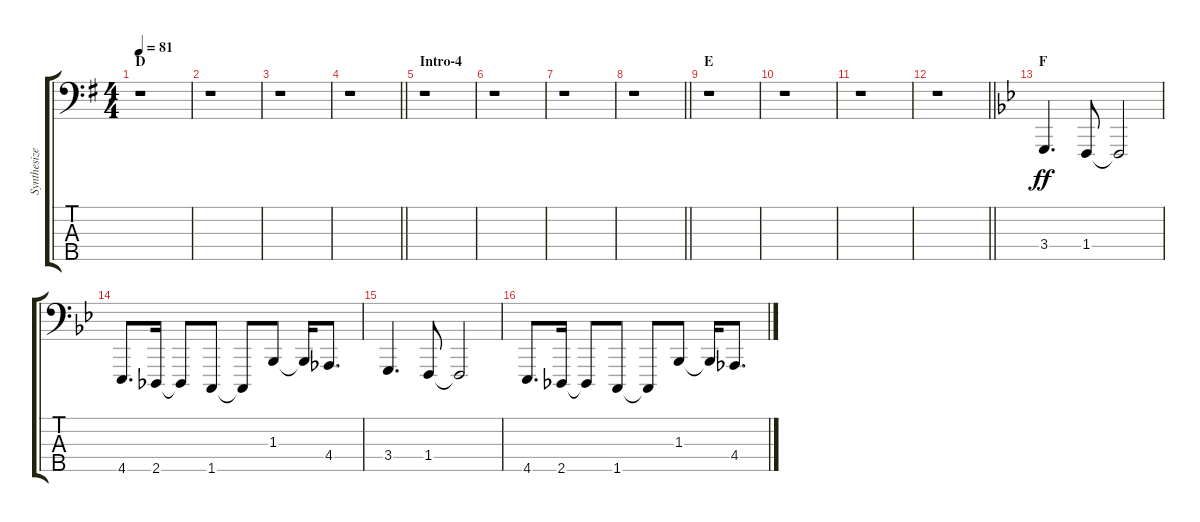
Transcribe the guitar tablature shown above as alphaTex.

\track ("Synthesizer IV" "Synthesize") {instrument lead1square}
\staff {score tabs}
\tuning (G2 D2 A1 E1 B0) {hide}
\ts (4 4)
\section ("" "D")
\tempo 81
\clef f4
\ks g
r.1{dy ff} |
r.1 |
r.1 |
\barLineRight lightlight
r.1 |
\section ("" "Intro-4")
r.1 |
r.1 |
r.1 |
\barLineRight lightlight
r.1 |
\section ("" "E")
r.1 |
r.1 |
r.1 |
\barLineRight lightlight
r.1 |
\section ("" "F")
\ks bb
3.4.4{d} 1.4.8 1.4{t}.2 |
4.5.8{d} 2.5.16 2.5{t}.8 1.5.8 1.5{t}.8 1.3.8 1.3{t}.16 4.4.8{d} |
3.4.4{d} 1.4.8 1.4{t}.2 |
4.5.8{d} 2.5.16 2.5{t}.8 1.5.8 1.5{t}.8 1.3.8 1.3{t}.16 4.4.8{d}
